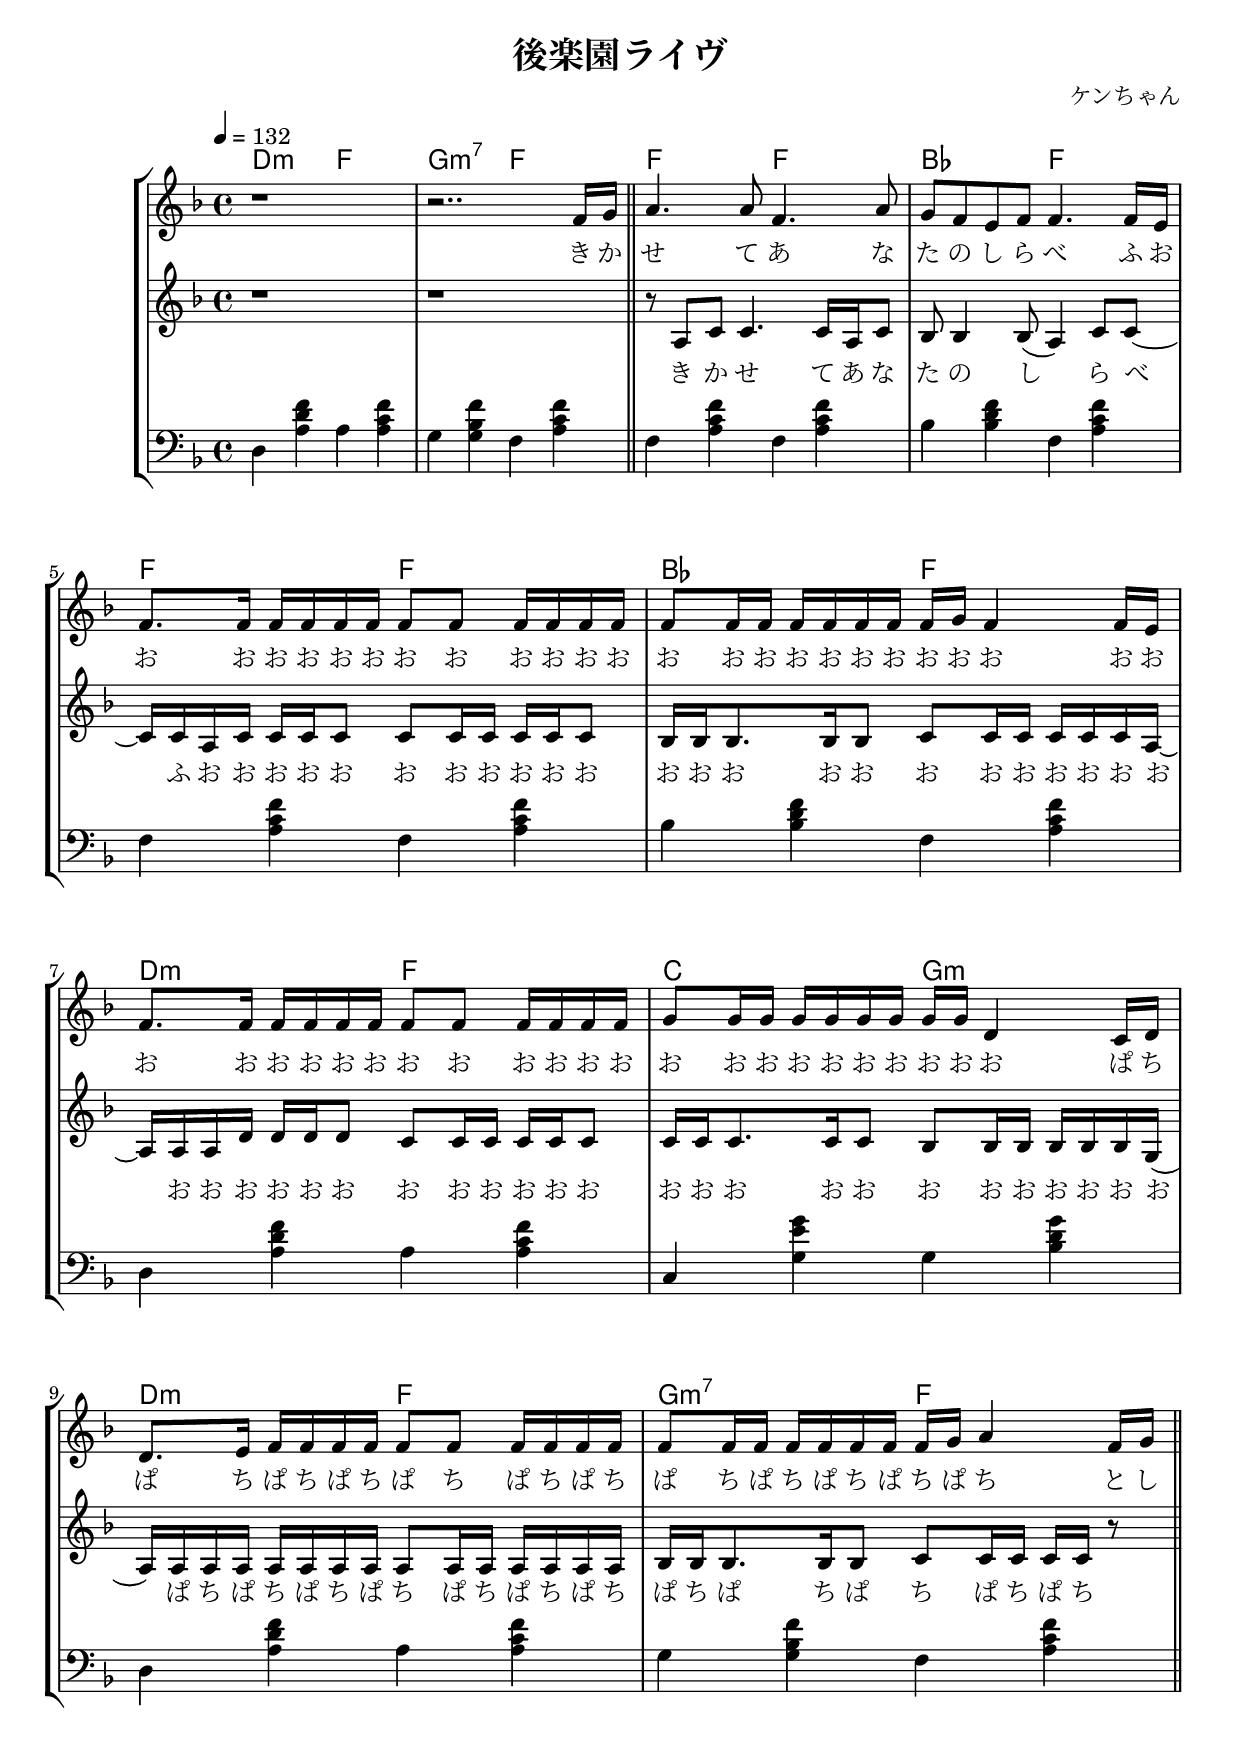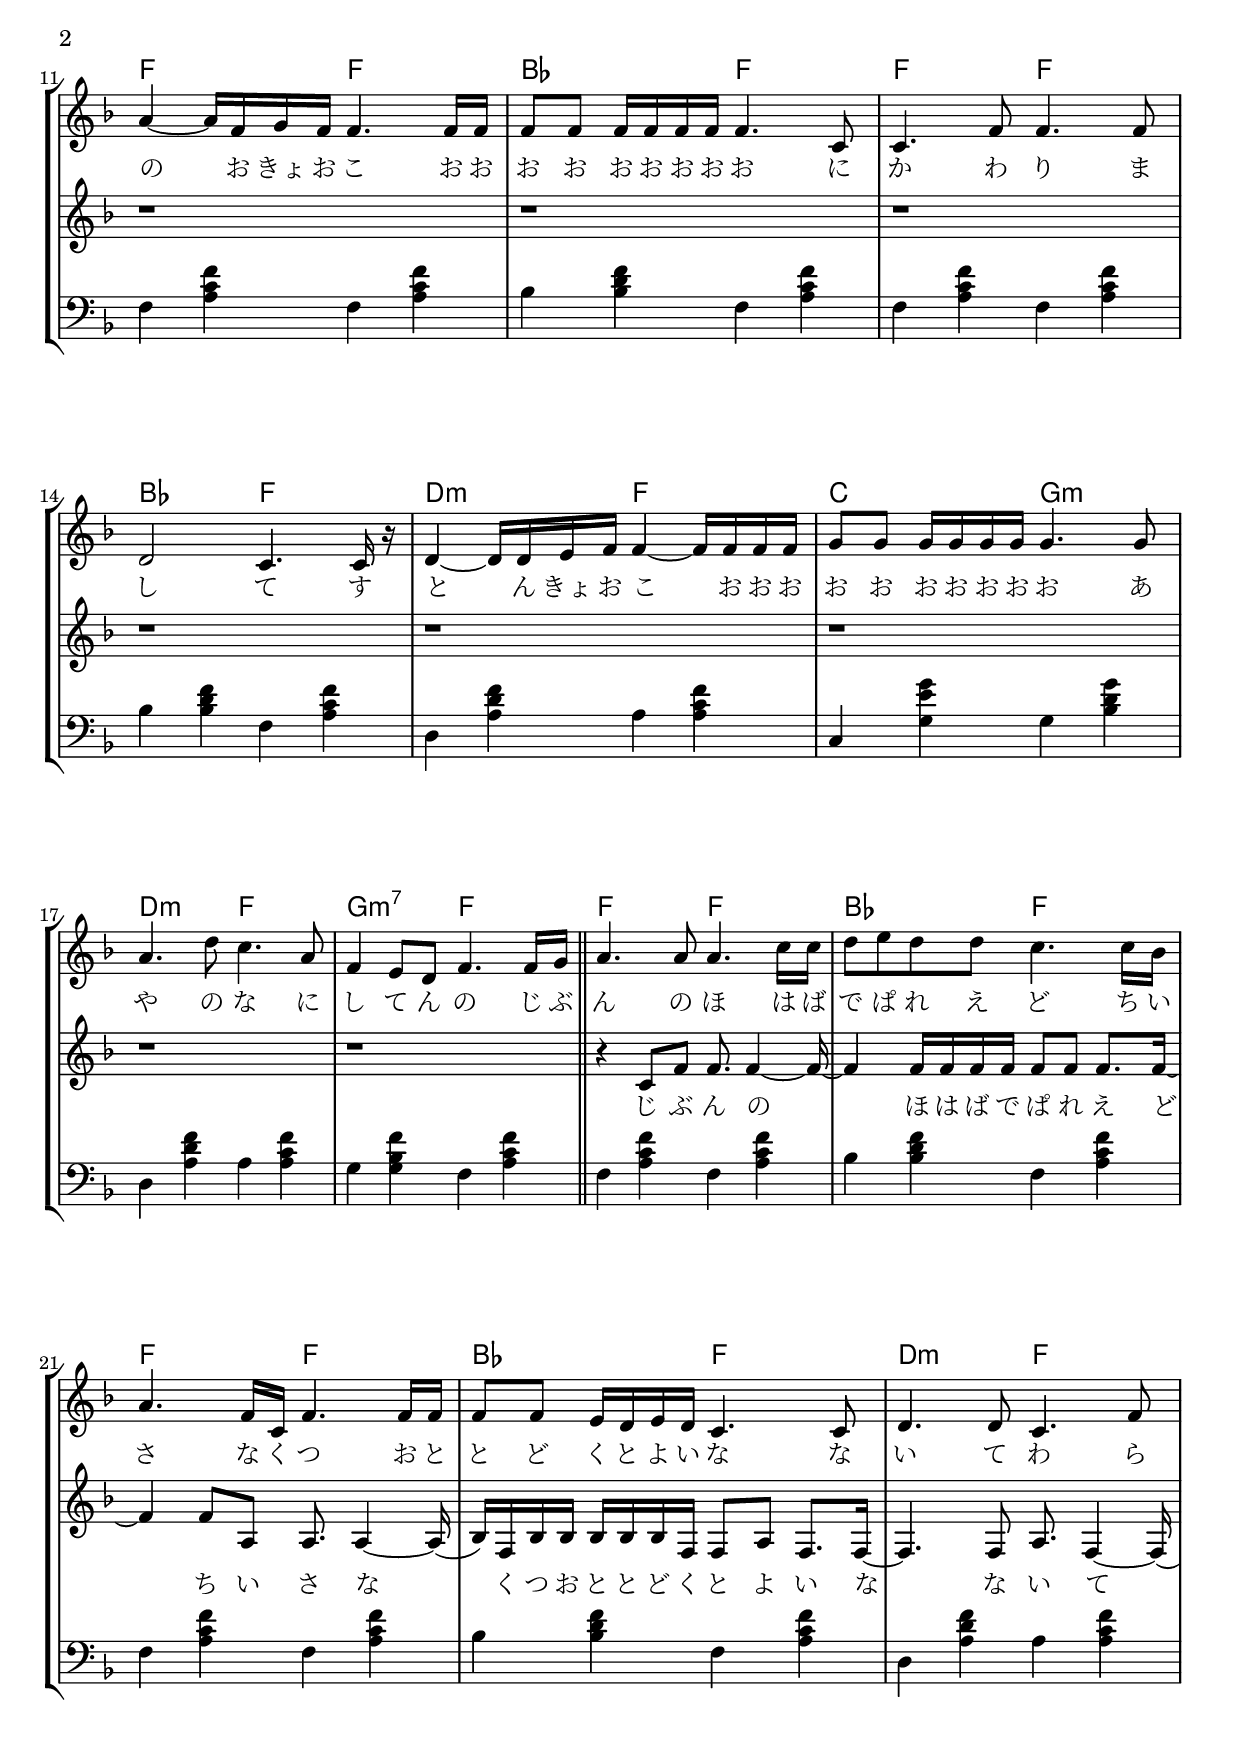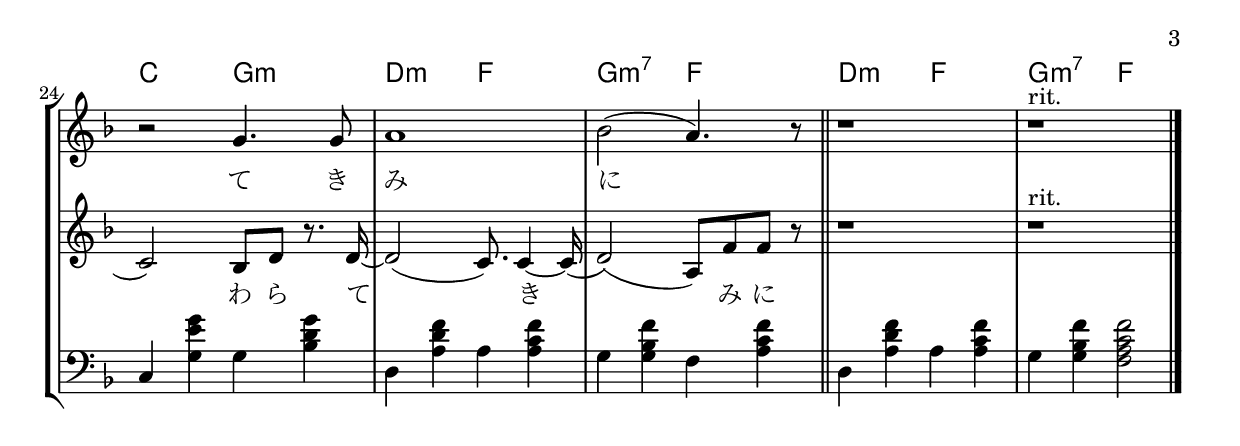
\version "2.12.1"

\header {
	title = \markup {後楽園ライヴ}
	composer = \markup \center-column {ケンちゃん}
}

harmony = \chordmode {
	d2:m f g:min7 f 

	f f bes f f f bes f d:m f c g:m d:m f g:min7 f 

	f f bes f f f bes f d:m f c g:m d:m f g:min7 f 

	f f bes f f f bes f d:m f c g:m d:m f g:min7 f 

	d:m f g:min7 f 
}

melody = {
	\key f \major
	\tempo 4 = 132
	r1 | r2.. 
	\set Staff.midiInstrument = #"fss0.32"
	f'16  g'16 
	a'4.  a'8  f'4.  a'8 
	g'8  f'8  e'8  f'8  f'4.  f'16  e'16 
	f'8.  f'16  f'16  f'16  f'16  f'16  f'8  f'8  f'16  f'16  f'16  f'16 
	f'8  f'16  f'16  f'16  f'16  f'16  f'16  f'16  g'16  f'4  f'16  e'16 
	f'8.  f'16  f'16  f'16  f'16  f'16  f'8  f'8  f'16  f'16  f'16  f'16 
	g'8  g'16  g'16  g'16  g'16  g'16  g'16  g'16  g'16  d'4  c'16  d'16 
	d'8.  e'16  f'16  f'16  f'16  f'16  f'8  f'8  f'16  f'16  f'16  f'16 
	f'8  f'16  f'16  f'16  f'16  f'16  f'16  f'16  g'16  a'4  	\set Staff.midiInstrument = #"fss0.32"
	f'16  g'16 
	a'4~a'16  f'16  g'16  f'16  f'4.  f'16  f'16 
	f'8  f'8  f'16  f'16  f'16  f'16  f'4.  c'8 
	c'4.  f'8  f'4.  f'8 
	d'2  c'4.  c'16  r16 
	d'4~d'16  d'16  e'16  f'16  f'4~f'16  f'16  f'16  f'16 
	g'8  g'8  g'16  g'16  g'16  g'16  g'4.  g'8 
	a'4.  d''8  c''4.  a'8 
	f'4  e'8  d'8  f'4.  	\set Staff.midiInstrument = #"fss0.42"
	f'16  g'16 
	a'4.  a'8  a'4.  c''16  c''16 
	d''8  e''8  d''8  d''8  c''4.  c''16  bes'16 
	a'4.  f'16  c'16  f'4.  f'16  f'16 
	f'8  f'8  e'16  d'16  e'16  d'16  c'4.  c'8 
	d'4.  d'8  c'4.  f'8 
	r2  g'4.  g'8 
	a'1 
	bes'2  (a'4.)  	r8 	r1 | r1^"rit." \bar "|."
}

words = \lyricmode {
	
	き  か  せ  て  あ  な  た  の  し  ら  べ  ふ  お  お  お  お  お  お  お  お  お  お  お  お  お  お  お  お  お  お  お  お  お  お  お  お  お  お  お  お  お  お  お  お  お  お  お  お  お  お  お  お  お  お  お  お  お  お  お  ぱ  ち  ぱ  ち  ぱ  ち  ぱ  ち  ぱ  ち  ぱ  ち  ぱ  ち  ぱ  ち  ぱ  ち  ぱ  ち  ぱ  ち  ぱ  ち  
	と  し  の  お  きょ  お  こ  お  お  お  お  お  お  お  お  お  に  か  わ  り  ま  し  て  す  と  ん  きょ  お  こ  お  お  お  お  お  お  お  お  お  お  あ  や  の  な  に  し  て  ん  の  
	じ  ぶ  ん  の  ほ  は  ば  で  ぱ  れ  え  ど  ち  い  さ  な  く  つ  お  と  と  ど  く  と  よ  い  な  な  い  て  わ  ら  て  き  み  に  
	
}

secondmelody = {
	\key f \major
	\tempo 4 = 132
	r1 | r1   
	\set Staff.midiInstrument = #"fss0.35"
	r8 a8  c'8  c'4.  c'16  a16  c'8 
	bes8  bes4  bes8  (a4)  c'8  c'8~ 
	c'16  c'16  a16  c'16  c'16  c'16  c'8  c'8  c'16  c'16  c'16  c'16  c'8 
	bes16  bes16  bes8.  bes16  bes8  c'8  c'16  c'16  c'16  c'16  c'16  a16~ 
	a16  a16  a16  d'16  d'16  d'16  d'8  c'8  c'16  c'16  c'16  c'16  c'8 
	c'16  c'16  c'8.  c'16  c'8  bes8  bes16  bes16  bes16  bes16  bes16  g16 
	(a16)  a16  a16  a16  a16  a16  a16  a16  a8  a16  a16  a16  a16  a16  a16 
	bes16  bes16  bes8.  bes16  bes8  c'8  c'16  c'16  c'16  c'16  	r8 	r1 | r1 | r1 | r1 | r1 | r1 | r1 | r1   
	\set Staff.midiInstrument = #"fss0.35"
	r4 c'8  f'8  f'8.  f'4~f'16~ 
	f'4  f'16  f'16  f'16  f'16  f'8  f'8  f'8.  f'16~ 
	f'4  f'8  a8  a8.  a4~a16 
	(bes16)  f16  bes16  bes16  bes16  bes16  bes16  f16  f8  a8  f8.  f16~ 
	f4.  f8  a8.  f4~f16 
	(c'2)  bes8  d'8  r8.  d'16~ 
	d'2  (c'8.)  c'4~c'16 
	(d'2)  (a8)  f'8  f'8  	r8 	r1 | r1^"rit." \bar "|."
}

secondwords = \lyricmode {
	
	き  か  せ  て  あ  な  た  の  し  ら  べ  ふ  お  お  お  お  お  お  お  お  お  お  お  お  お  お  お  お  お  お  お  お  お  お  お  お  お  お  お  お  お  お  お  お  お  お  お  お  お  お  お  お  お  お  お  お  お  お  お  ぱ  ち  ぱ  ち  ぱ  ち  ぱ  ち  ぱ  ち  ぱ  ち  ぱ  ち  ぱ  ち  ぱ  ち  ぱ  ち  ぱ  ち  ぱ  ち  
	
	じ  ぶ  ん  の  ほ  は  ば  で  ぱ  れ  え  ど  ち  い  さ  な  く  つ  お  と  と  ど  く  と  よ  い  な  な  い  て  わ  ら  て  き  み  に  
	
}

tempochange = {
	\tempo 4 = 132
	r1 | r1 \bar "||"
	\tempo 4 = 132
	r1 | r1 | r1 | r1 | r1 | r1 | r1 | r1 \bar "||"
	\tempo 4 = 132
	r1 | r1 | r1 | r1 | r1 | r1 | r1 | r1 \bar "||"
	\tempo 4 = 132
	r1 | r1 | r1 | r1 | r1 | r1 | r1 | r1 \bar "||"
	\tempo 4 = 132
	r1 | \tempo 4 = 99 r2 \tempo 4 = 88 r2 \bar "|."
}

mainacc = {
	\clef bass
	\set Staff.midiInstrument = #"Pad 4 (choir)"
	\key f \major
	\tempo 4 = 132
	d4 <a d' f'>4
	a4 <a c' f'>4
	g4 <g bes f'>4
	f4 <a c' f'>4
	\bar "||"

	\set Staff.midiInstrument = #"Pad 4 (choir)"
	f4 <a c' f'>4
	f4 <a c' f'>4
	bes4 <bes d' f'>4
	f4 <a c' f'>4
	f4 <a c' f'>4
	f4 <a c' f'>4
	bes4 <bes d' f'>4
	f4 <a c' f'>4
	d4 <a d' f'>4
	a4 <a c' f'>4
	c4 <g e' g'>4
	g4 <bes d' g'>4
	d4 <a d' f'>4
	a4 <a c' f'>4
	g4 <g bes f'>4
	f4 <a c' f'>4
	\bar "||"

	\set Staff.midiInstrument = #"Pad 4 (choir)"
	f4 <a c' f'>4
	f4 <a c' f'>4
	bes4 <bes d' f'>4
	f4 <a c' f'>4
	f4 <a c' f'>4
	f4 <a c' f'>4
	bes4 <bes d' f'>4
	f4 <a c' f'>4
	d4 <a d' f'>4
	a4 <a c' f'>4
	c4 <g e' g'>4
	g4 <bes d' g'>4
	d4 <a d' f'>4
	a4 <a c' f'>4
	g4 <g bes f'>4
	f4 <a c' f'>4
	\bar "||"

	\set Staff.midiInstrument = #"Pad 4 (choir)"
	f4 <a c' f'>4
	f4 <a c' f'>4
	bes4 <bes d' f'>4
	f4 <a c' f'>4
	f4 <a c' f'>4
	f4 <a c' f'>4
	bes4 <bes d' f'>4
	f4 <a c' f'>4
	d4 <a d' f'>4
	a4 <a c' f'>4
	c4 <g e' g'>4
	g4 <bes d' g'>4
	d4 <a d' f'>4
	a4 <a c' f'>4
	g4 <g bes f'>4
	f4 <a c' f'>4
	\bar "||"

	\set Staff.midiInstrument = #"Pad 4 (choir)"
	d4 <a d' f'>4
	a4 <a c' f'>4
	g4 <g bes f'>4
	<f a c' f'>2
	\bar "|."
}

subacc = {
	\clef bass
	\set Staff.midiInstrument = #"FX 7 (echoes)"
	\key f \major
	\tempo 4 = 132
	<d a d' f'>2
	<a a c' f'>2
	<g g bes f'>2
	<f a c' f'>2
	\bar "||"

	\set Staff.midiInstrument = #"FX 7 (echoes)"
	<f a c' f'>2
	<f a c' f'>2
	<bes bes d' f'>2
	<f a c' f'>2
	<f a c' f'>2
	<f a c' f'>2
	<bes bes d' f'>2
	<f a c' f'>2
	<d a d' f'>2
	<a a c' f'>2
	<c g e' g'>2
	<g bes d' g'>2
	<d a d' f'>2
	<a a c' f'>2
	<g g bes f'>2
	<f a c' f'>2
	\bar "||"

	\set Staff.midiInstrument = #"FX 7 (echoes)"
	<f a c' f'>2
	<f a c' f'>2
	<bes bes d' f'>2
	<f a c' f'>2
	<f a c' f'>2
	<f a c' f'>2
	<bes bes d' f'>2
	<f a c' f'>2
	<d a d' f'>2
	<a a c' f'>2
	<c g e' g'>2
	<g bes d' g'>2
	<d a d' f'>2
	<a a c' f'>2
	<g g bes f'>2
	<f a c' f'>2
	\bar "||"

	\set Staff.midiInstrument = #"FX 7 (echoes)"
	<f a c' f'>2
	<f a c' f'>2
	<bes bes d' f'>2
	<f a c' f'>2
	<f a c' f'>2
	<f a c' f'>2
	<bes bes d' f'>2
	<f a c' f'>2
	<d a d' f'>2
	<a a c' f'>2
	<c g e' g'>2
	<g bes d' g'>2
	<d a d' f'>2
	<a a c' f'>2
	<g g bes f'>2
	<f a c' f'>2
	\bar "||"

	\set Staff.midiInstrument = #"FX 7 (echoes)"
	<d a d' f'>2
	<a a c' f'>2
	<g g bes f'>2
	<f a c' f'>2
	\bar "|."
}

percA = {
	\drummode {
	r1  |r2. hho4  \bar "||"
	r1  |r2. hho4  |r1  |r2. hho4  |r1  |r2. hho4  |r1  |r2. hho4  \bar "||"
	r1  |r2. hho4  |r1  |r2. hho4  |r1  |r2. hho4  |r1  |r2. hho4  \bar "||"
	r1  |r2. hho4  |r1  |r2. hho4  |r1  |r2. hho4  |r1  |r2. hho4  \bar "||"
	r1  |r2. hho4  \bar "|."
	}
}

percB = {
	\drummode {
	r16 hhp16 hhp8 hhp16 hhp8 hhp2 r16  |r16 hhp16 hhp8 hhp16 hhp8 hhp2 hhp16  \bar "||"
	r16 hhp16 hhp8 hhp16 hhp8 hhp2 r16  |r16 hhp16 hhp8 hhp16 hhp8 hhp2 r16  |r16 hhp16 hhp8 hhp16 hhp8 hhp2 r16  |r16 hhp16 hhp8 hhp16 hhp8 hhp2 r16  |r16 hhp16 hhp8 hhp16 hhp8 hhp2 r16  |r16 hhp16 hhp8 hhp16 hhp8 hhp2 r16  |r16 hhp16 hhp8 hhp16 hhp8 hhp2 r16  |r16 hhp16 hhp8 hhp16 hhp8 hhp2 hhp16  \bar "||"
	r16 hhp16 hhp8 hhp16 hhp8 hhp2 r16  |r16 hhp16 hhp8 hhp16 hhp8 hhp2 r16  |r16 hhp16 hhp8 hhp16 hhp8 hhp2 r16  |r16 hhp16 hhp8 hhp16 hhp8 hhp2 r16  |r16 hhp16 hhp8 hhp16 hhp8 hhp2 r16  |r16 hhp16 hhp8 hhp16 hhp8 hhp2 r16  |r16 hhp16 hhp8 hhp16 hhp8 hhp2 r16  |r16 hhp16 hhp8 hhp16 hhp8 hhp2 hhp16  \bar "||"
	r16 hhp16 hhp8 hhp16 hhp8 hhp2 r16  |r16 hhp16 hhp8 hhp16 hhp8 hhp2 r16  |r16 hhp16 hhp8 hhp16 hhp8 hhp2 r16  |r16 hhp16 hhp8 hhp16 hhp8 hhp2 r16  |r16 hhp16 hhp8 hhp16 hhp8 hhp2 r16  |r16 hhp16 hhp8 hhp16 hhp8 hhp2 r16  |r16 hhp16 hhp8 hhp16 hhp8 hhp2 r16  |r16 hhp16 hhp8 hhp16 hhp8 hhp2 hhp16  \bar "||"
	r16 hhp16 hhp8 hhp16 hhp8 hhp2 r16  |r16 hhp16 hhp8 hhp16 hhp8 hhp2 hhp16  \bar "|."
	}
}

percC = {
	\drummode {
	hh8. hh8. hh2 r8  |hh8. hh8. hh4 hh4 hh8  \bar "||"
	hh8. hh8. hh2 r8  |hh8. hh8. hh2 hh8  |hh8. hh8. hh2 r8  |hh8. hh8. hh2 hh8  |hh8. hh8. hh2 r8  |hh8. hh8. hh2 hh8  |hh8. hh8. hh2 r8  |hh8. hh8. hh4 hh4 hh8  \bar "||"
	hh8. hh8. hh2 r8  |hh8. hh8. hh2 hh8  |hh8. hh8. hh2 r8  |hh8. hh8. hh2 hh8  |hh8. hh8. hh2 r8  |hh8. hh8. hh2 hh8  |hh8. hh8. hh2 r8  |hh8. hh8. hh4 hh4 hh8  \bar "||"
	hh8. hh8. hh2 r8  |hh8. hh8. hh2 hh8  |hh8. hh8. hh2 r8  |hh8. hh8. hh2 hh8  |hh8. hh8. hh2 r8  |hh8. hh8. hh2 hh8  |hh8. hh8. hh2 r8  |hh8. hh8. hh4 hh4 hh8  \bar "||"
	hh8. hh8. hh2 r8  |hh8. hh8. hh4 hh4 hh8  \bar "|."
	}
}

percD = {
	\drummode {
	r2 ss2  |r2 ss2  \bar "||"
	r2 ss2  |r2 ss2  |r2 ss2  |r2 ss2  |r2 ss2  |r2 ss2  |r2 ss2  |r2 ss2  \bar "||"
	r2 ss2  |r2 ss2  |r2 ss2  |r2 ss2  |r2 ss2  |r2 ss2  |r2 ss2  |r2 ss2  \bar "||"
	r2 ss2  |r2 ss2  |r2 ss2  |r2 ss2  |r2 ss2  |r2 ss2  |r2 ss2  |r2 ss2  \bar "||"
	r2 ss2  |r2 ss2  \bar "|."
	}
}

percE = {
	\drummode {
	bd2 r8 bd4 bd8  |bd4. bd4 bd4.  \bar "||"
	bd2 r8 bd4 bd8  |bd4. bd4 bd4 bd8  |bd2 r8 bd4 bd8  |bd4. bd4 bd4 bd8  |bd2 r8 bd4 bd8  |bd4. bd4 bd4 bd8  |bd2 r8 bd4 bd8  |bd4. bd4 bd4.  \bar "||"
	bd2 r8 bd4 bd8  |bd4. bd4 bd4 bd8  |bd2 r8 bd4 bd8  |bd4. bd4 bd4 bd8  |bd2 r8 bd4 bd8  |bd4. bd4 bd4 bd8  |bd2 r8 bd4 bd8  |bd4. bd4 bd4.  \bar "||"
	bd2 r8 bd4 bd8  |bd4. bd4 bd4 bd8  |bd2 r8 bd4 bd8  |bd4. bd4 bd4 bd8  |bd2 r8 bd4 bd8  |bd4. bd4 bd4 bd8  |bd2 r8 bd4 bd8  |bd4. bd4 bd4.  \bar "||"
	bd2 r8 bd4 bd8  |bd4. bd4 bd4.  \bar "|."
	}
}

\score {
	<<
		\new StaffGroup <<
			\new ChordNames {\harmony}
			\new Voice = "melody" {\melody}
			\new Lyrics \lyricsto "melody" \words
			\new Voice = "secondmelody" {\secondmelody}
			\new Lyrics \lyricsto "secondmelody" \secondwords
			\new Staff = "mainacc" {\mainacc}
		>>
	>>
	\layout { }
}
